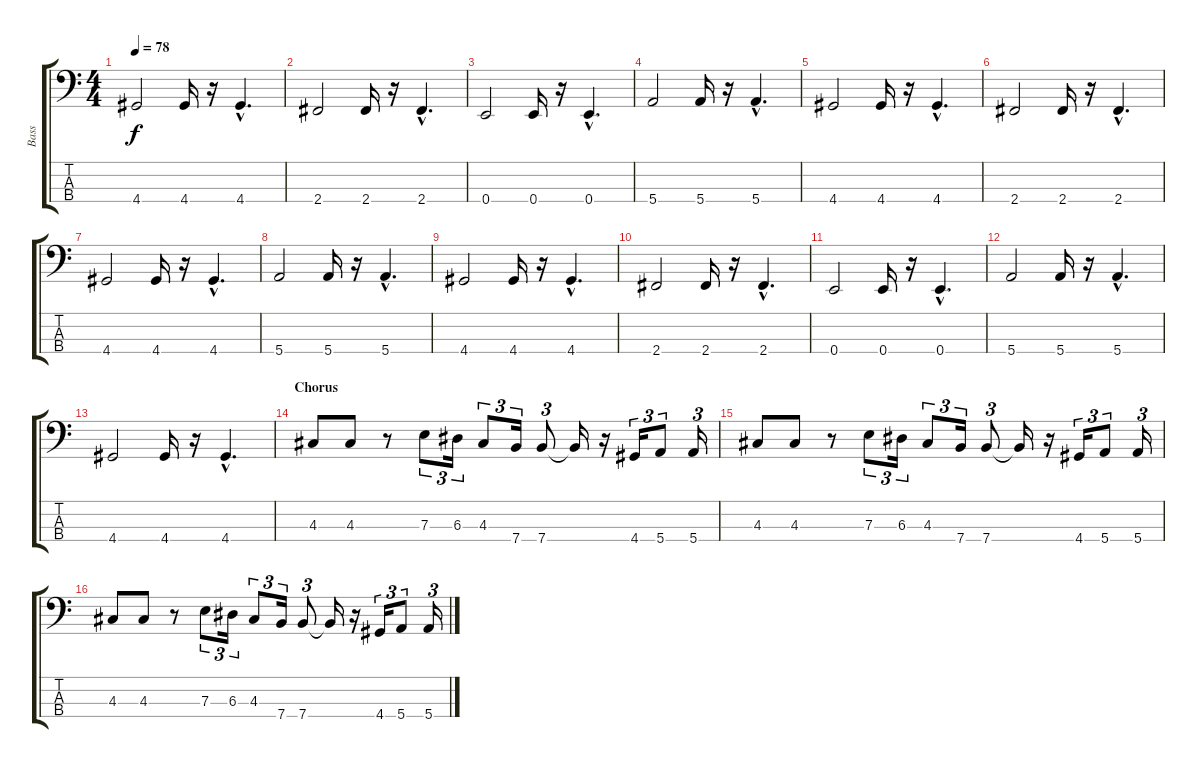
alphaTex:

\track ("Bass" "Bass") {instrument electricbassfinger}
\staff {score tabs}
\tuning (G2 D2 A1 E1) {hide}
\ts (4 4)
\tempo 78
\clef f4
\ks c
4.4.2{dy f} 4.4.16 r.16 4.4{hac}.4{d} |
2.4.2 2.4.16 r.16 2.4{hac}.4{d} |
0.4.2 0.4.16 r.16 0.4{hac}.4{d} |
5.4.2 5.4.16 r.16 5.4{hac}.4{d} |
4.4.2 4.4.16 r.16 4.4{hac}.4{d} |
2.4.2 2.4.16 r.16 2.4{hac}.4{d} |
4.4.2 4.4.16 r.16 4.4{hac}.4{d} |
5.4.2 5.4.16 r.16 5.4{hac}.4{d} |
4.4.2 4.4.16 r.16 4.4{hac}.4{d} |
2.4.2 2.4.16 r.16 2.4{hac}.4{d} |
0.4.2 0.4.16 r.16 0.4{hac}.4{d} |
5.4.2 5.4.16 r.16 5.4{hac}.4{d} |
4.4.2 4.4.16 r.16 4.4{hac}.4{d} |
\section ("" "Chorus")
4.3.8 4.3.8 r.8 7.3.8{tu (3 2)} 6.3.16{tu (3 2)} 4.3.8{tu (3 2)} 7.4.16{tu (3 2)} 7.4.8{tu (3 2)} 7.4{t}.16 r.16 4.4.16{tu (3 2)} 5.4.8{tu (3 2)} 5.4.16{tu (3 2)} |
4.3.8 4.3.8 r.8 7.3.8{tu (3 2)} 6.3.16{tu (3 2)} 4.3.8{tu (3 2)} 7.4.16{tu (3 2)} 7.4.8{tu (3 2)} 7.4{t}.16 r.16 4.4.16{tu (3 2)} 5.4.8{tu (3 2)} 5.4.16{tu (3 2)} |
4.3.8 4.3.8 r.8 7.3.8{tu (3 2)} 6.3.16{tu (3 2)} 4.3.8{tu (3 2)} 7.4.16{tu (3 2)} 7.4.8{tu (3 2)} 7.4{t}.16 r.16 4.4.16{tu (3 2)} 5.4.8{tu (3 2)} 5.4.16{tu (3 2)}
